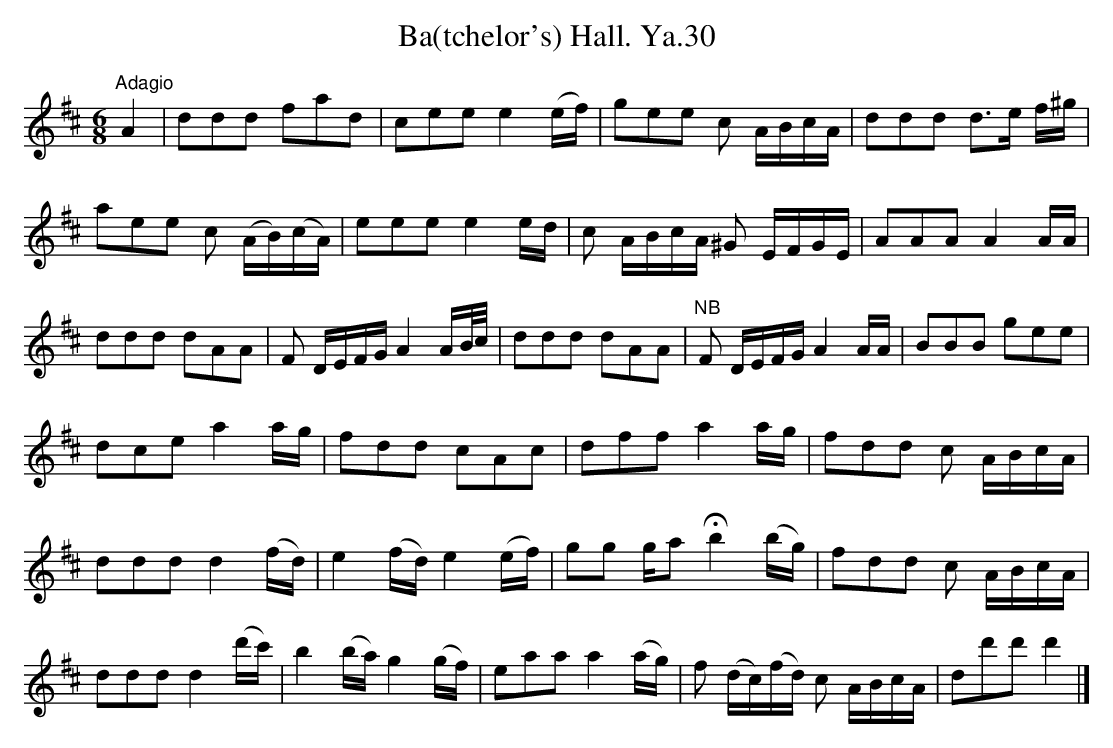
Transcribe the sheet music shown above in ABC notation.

X:1
T:Ba(tchelor's) Hall. Ya.30
L:1/8
M:6/8
K:D
"Adagio"A2|ddd fad | cee e2(e/f/) | gee c A/B/c/A/ | ddd d>e f/^g/ |
aee c (A/B/)(c/A/) | eeee2e/d/ |c A/B/c/A/ ^G E/F/G/E/ | AAAA2A/A/ |
ddd dAA|F D/E/F/G/A2A/B//c// | ddd dAA | "NB"F D/E/F/G/ A2A/A/ |BBB gee|
dce a2a/g/ | fdd cAc | dff a2a/g/ | fdd c A/B/c/A/ |
dddd2(f/d/) | e2(f/d/)e2(e/f/) | gg g/a !fermata!b2(b/g/)|fdd c A/B/c/A/ |
dddd2(d'/c'/)|b2(b/a/)g2(g/f/)|eaaa2(a/g/)|f (d/c/)(f/d/) c A/B/c/A/|dd'd'd'2|]
